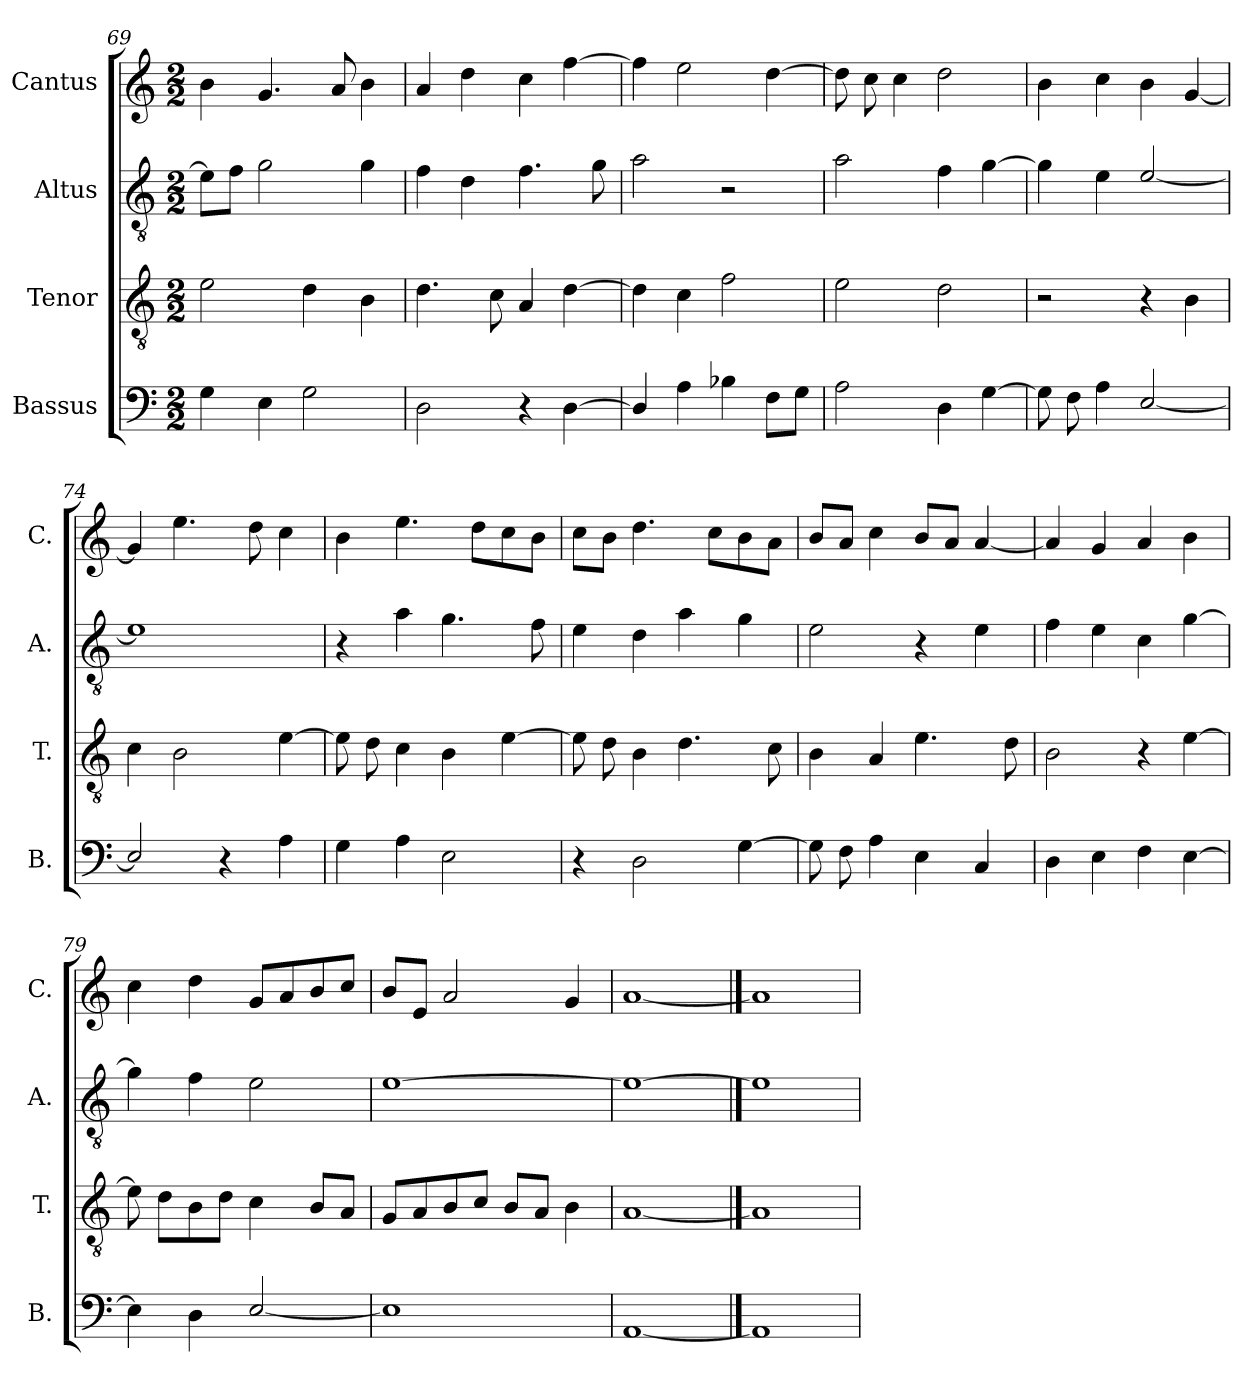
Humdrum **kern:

**kern	**kern	**kern	**kern
*part4	*part3	*part2	*part1
*staff4	*staff3	*staff2	*staff1
*I"Bassus	*I"Tenor	*I"Altus	*I"Cantus
*I'B.	*I'T.	*I'A.	*I'C.
*clefF4	*clefGv2	*clefGv2	*clefG2
*k[]	*k[]	*k[]	*k[]
*M2/2	*M2/2	*M2/2	*M2/2
=69	=69	=69	=69
4G\	2e\	8e\L]	4b\
.	.	8f\J	.
4E\	.	2g\	4.g/
2G\	4d\	.	.
.	.	.	8a/
.	4B\	4g\	4b\
=70	=70	=70	=70
2D\	4.d\	4f\	4a/
.	.	4d\	4dd\
.	8c\	.	.
4r	4A/	4.f\	4cc\
[4D\	[4d\	.	[4ff\
.	.	8g\	.
=71	=71	=71	=71
4D/]	4d\]	2a\	4ff\]
4A\	4c\	.	2ee\
4B-X\	2f\	2r	.
8F\L	.	.	[4dd\
8G\J	.	.	.
=72	=72	=72	=72
2A\	2e\	2a\	8dd\]
.	.	.	8cc\
.	.	.	4cc\
4D\	2d\	4f\	2dd\
[4G\	.	[4g\	.
=73	=73	=73	=73
8G\]	2r	4g\]	4b\
8F\	.	.	.
4A\	.	4e\	4cc\
[2E/	4r	[2e/	4b\
.	4B\	.	[4g/
=74	=74	=74	=74
2E/]	4c\	1e]	4g/]
.	2B\	.	4.ee\
4r	.	.	.
.	.	.	8dd\
4A\	[4e\	.	4cc\
=75	=75	=75	=75
4G\	8e\]	4r	4b\
.	8d\	.	.
4A\	4c\	4a\	4.ee\
2E\	4B\	4.g\	.
.	.	.	8dd\L
.	[4e\	.	8cc\
.	.	8f\	8b\J
=76	=76	=76	=76
4r	8e\]	4e\	8cc\L
.	8d\	.	8b\J
2D\	4B\	4d\	4.dd\
.	4.d\	4a\	.
.	.	.	8cc\L
[4G\	.	4g\	8b\
.	8c\	.	8a\J
=77	=77	=77	=77
8G\]	4B\	2e\	8b/L
8F\	.	.	8a/J
4A\	4A/	.	4cc\
4E\	4.e\	4r	8b/L
.	.	.	8a/J
4C/	.	4e\	[4a/
.	8d\	.	.
=78	=78	=78	=78
4D\	2B\	4f\	4a/]
4E\	.	4e\	4g/
4F\	4r	4c\	4a/
[4E\	[4e\	[4g\	4b\
=79	=79	=79	=79
4E\]	8e\]	4g\]	4cc\
.	8d\L	.	.
4D\	8B\	4f\	4dd\
.	8d\J	.	.
[2E/	4c\	2e\	8g/L
.	.	.	8a/
.	8B/L	.	8b/
.	8A/J	.	8cc/J
=80	=80	=80	=80
1E]	8G/L	[1e	8b/L
.	8A/	.	8e/J
.	8B/	.	2a/
.	8c/J	.	.
.	8B/L	.	.
.	8A/J	.	.
.	4B\	.	4g/
=81	=81	=81	=81
[1AA	[1A	1e_	[1a
==82	==82	==82	==82
1AA]	1A]	1e]	1a]
=	=	=	=
*-	*-	*-	*-
